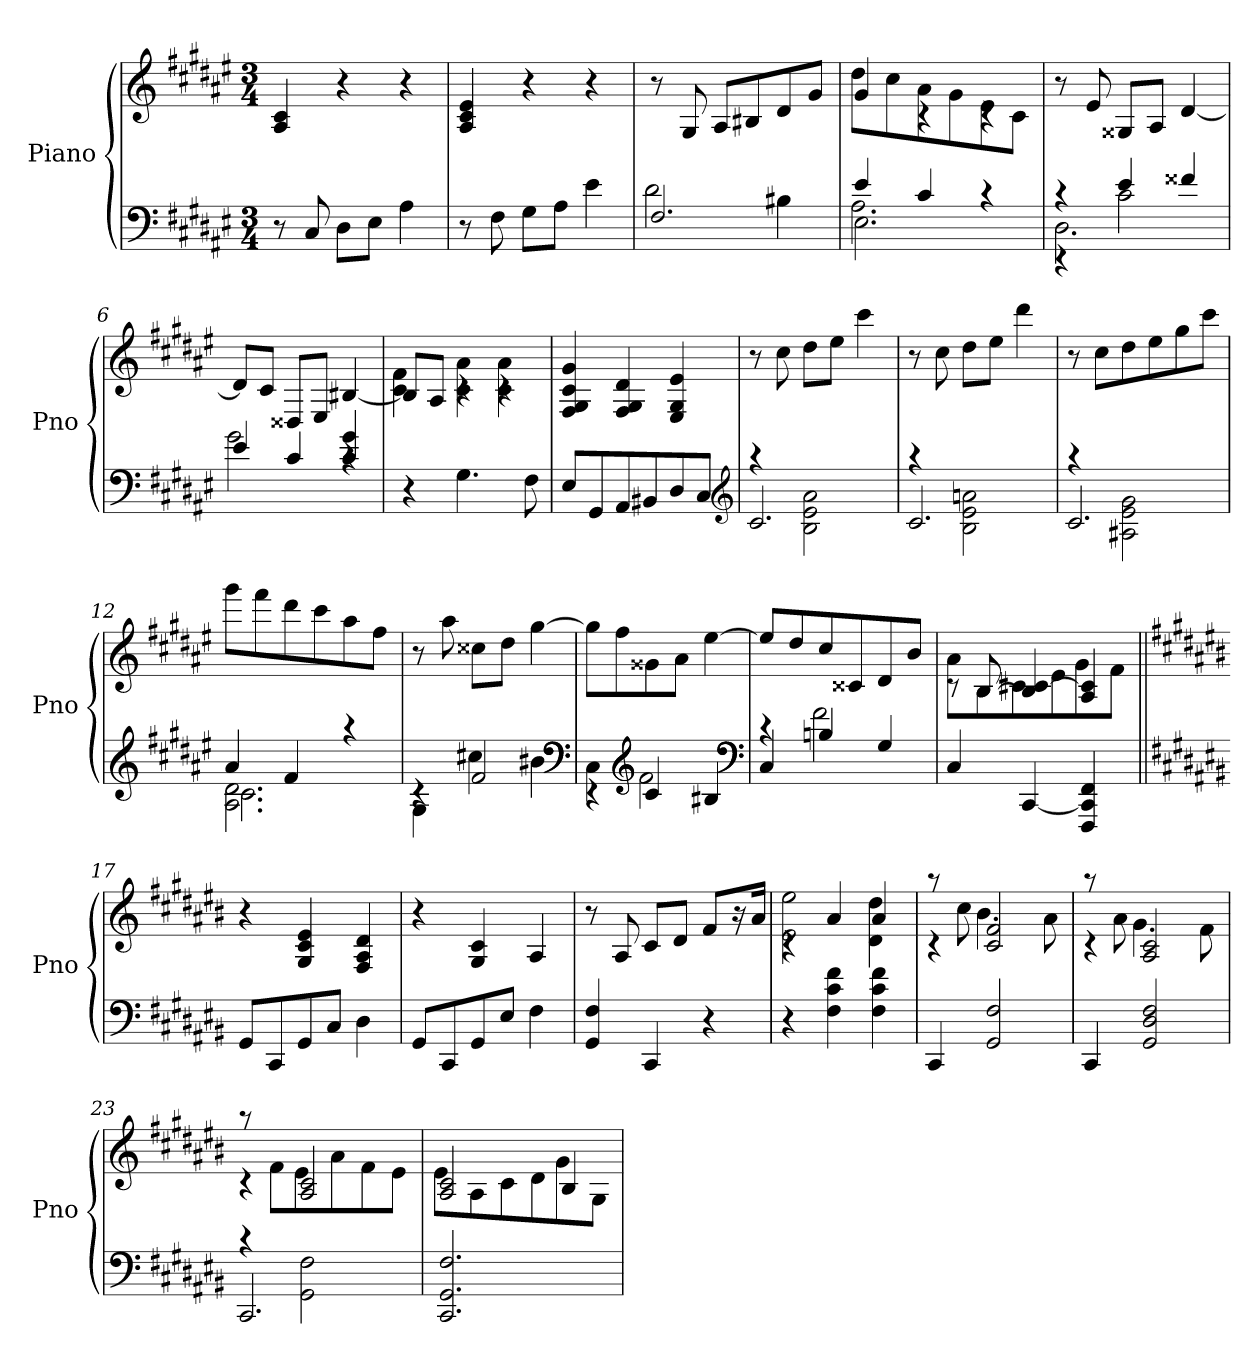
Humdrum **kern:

**kern	**kern
*part1	*part1
*staff2	*staff1
*I"Piano	*
*I'Pno	*
*clefF4	*clefG2
*k[f#c#g#d#a#e#]	*k[f#c#g#d#a#e#]
*F#:	*F#:
*M3/4	*M3/4
=1	=1
8r	4A# 4c#
8C#	.
8D#L	4r
8E#J	.
4A#	4r
=2	=2
8r	4A# 4c# 4e#
8F#	.
8G#L	4r
8A#J	.
4e#	4r
=3	=3
*^	*
2.F#	2d#	8r
.	.	8G#
.	.	8A#L
.	.	8B#X
.	4B#X	8d#
.	.	8g#J
=4	=4	=4
*	*^	*^
2.E#\	2.A#	4e#	4g#	8dd#L
.	.	.	.	8cc#
.	.	4c#	4rc	8a#
.	.	.	.	8g#
.	.	4rc	4rc	8e#
.	.	.	.	8c#J
*	*	*	*v	*v
=5	=5	=5	=5
2.D#\	4rEE	4rc	8r
.	.	.	8e#
.	2c#	4e#	8G##XL
.	.	.	8A#J
.	.	4f##X	[4d#
*	*v	*v	*
=6	=6	=6
4e#	2g#	8d#L]
.	.	8c#J
4c#	.	8D##XL
.	.	8E#J
4c# 4g#	4rc	[4B#X
*v	*v	*
=7	=7
*	*^
4r	8B#L]	4c# 4f#
.	8A#J	.
4.G#	4rc	4c# 4a#
.	4rc	4c# 4a#
8F#	.	.
*	*v	*v
=8	=8
8E#L	4F# 4G# 4c# 4g#
8GG#	.
8AA#	4F# 4G# 4d#
8BB#X	.
8D#	4E# 4G# 4e#
8C#J	.
*clefG2	*
=9	=9
*^	*
2.c#	4raa	8r
.	.	8cc#
.	2B 2e# 2a#	8dd#L
.	.	8ee#J
.	.	4ccc#
=10	=10	=10
2.c#	4raa	8r
.	.	8cc#
.	2B 2e# 2an	8dd#L
.	.	8ee#J
.	.	4ddd#
=11	=11	=11
2.c#	4raa	8r
.	.	8cc#L
.	2A#X 2e# 2g#	8dd#
.	.	8ee#
.	.	8gg#
.	.	8ccc#J
=12	=12	=12
*	*^	*
2.A#\ 2.d#\	2.c#	4a#	8ggg#L
.	.	.	8fff#
.	.	4f#	8ddd#
.	.	.	8ccc#
.	.	4raa	8aa#
.	.	.	8ff#J
*	*v	*v	*
=13	=13	=13
4rc	4G#	8r
.	.	8aa#
2f#	4cc#X	8cc##XL
.	.	8dd#J
.	4b#X	[4gg#
*clefF4	*	*
=14	=14	=14
4rEE	4C#	8gg#L]
.	.	8ff#
*clefG2	*	*
4c#	2f#	8g##X
.	.	8a#J
4B#X	.	[4ee#
*clefF4	*	*
=15	=15	=15
4C#	4rc	8ee#L]
.	.	8dd#
4Bn	2f#	8cc#
.	.	8c##X
4G#	.	8d#
.	.	8bJ
*v	*v	*
=16	=16
*	*^
4C#	8rc	8a#L
.	[8B	8B
[4CC#	4B] [4c#	8c#X
.	.	8e#
4FFF# 4CC#] 4FF#	4A# 4c#]	8g#
.	.	8f#J
*	*v	*v
=17||	=17||
*k[f#c#g#d#a#e#b#]	*k[f#c#g#d#a#e#b#]
8GG#L	4r
8CC#	.
8GG#	4G# 4c# 4e#
8C#J	.
4D#	4F# 4A# 4d#
=18	=18
8GG#L	4r
8CC#	.
8GG#	4G# 4c#
8E#J	.
4F#	4A#
=19	=19
4GG# 4F#	8r
.	8A#
4CC#	8c#L
.	8d#J
4r	8f#L
.	16r
.	16a#Jk
=20	=20
*	*^
4r	4rc	2e# 2ee#
4F# 4c# 4f#	4a#	.
4F# 4c# 4f#	4a#	4d# 4dd#
=21	=21	=21
4CC#	4rc	8raa
.	.	8cc#
2GG# 2F#	2c# 2f#	4.b#
.	.	8a#
=22	=22	=22
4CC#	4rc	8raa
.	.	8a#
2GG# 2D# 2F#	2A# 2c#	4.g#
.	.	8f#
=23	=23	=23
*^	*	*
2.CC#	4rc	4rc	8raa
.	.	.	8f#L
.	2GG# 2F#	2A# 2c#	8e#
.	.	.	8a#
.	.	.	8f#
.	.	.	8e#J
*v	*v	*	*
=24	=24	=24
2.CC# 2.GG# 2.F#	2A# 2c#	8e#L
.	.	8A#
.	.	8c#
.	.	8d#
.	4B#	8g#
.	.	8G#J
*	*v	*v
=	=
*-	*-
